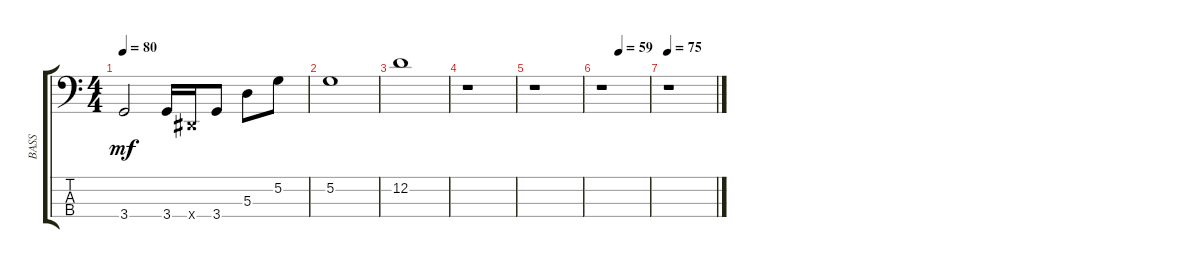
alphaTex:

\track ("BASS" "BASS") {instrument electricbassfinger}
\staff {score tabs}
\tuning (G2 D2 A1 E1) {hide}
\ts (4 4)
\tempo 80
\clef f4
\ks c
3.4.2{dy mf} 3.4.16 -1.4{x}.16 3.4.8 5.3.8 5.2.8 |
5.2.1 |
12.2.1 |
r.1 |
r.1 |
\tempo (59 0.375)
r.1 |
\tempo 75
r.1
